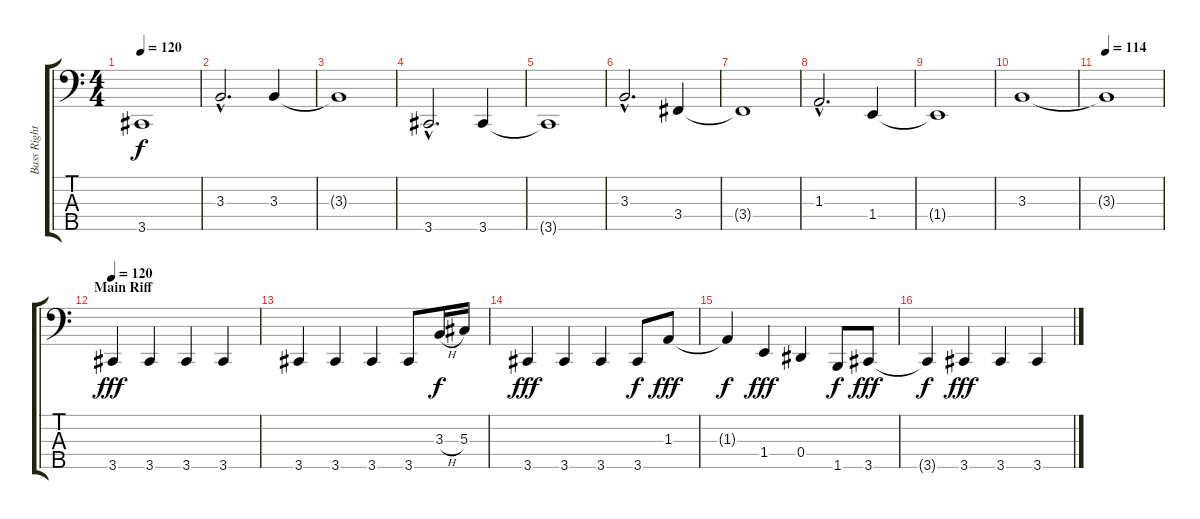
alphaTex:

\track ("Bass Right" "Bass Right") {instrument electricbassfinger}
\staff {score tabs}
\tuning (Gb2 Db2 Ab1 Eb1 Bb0) {hide}
\ts (4 4)
\tempo 120
\clef f4
\ks c
3.5{t}.1{dy f} |
3.3{hac}.2{d} 3.3.4 |
3.3{t}.1 |
3.5{hac}.2{d} 3.5.4 |
3.5{t}.1 |
3.3{hac}.2{d} 3.4.4 |
3.4{t}.1 |
1.3{hac}.2{d} 1.4.4 |
1.4{t}.1 |
3.3.1 |
\tempo 114
3.3{t}.1 |
\section ("" "Main Riff")
\tempo 120
3.5.4{dy fff} 3.5.4 3.5.4 3.5.4 |
3.5.4 3.5.4 3.5.4 3.5.8 3.3{h}.16{dy f} 5.3.16 |
3.5.4{dy fff} 3.5.4 3.5.4 3.5.8{dy f} 1.3.8{dy fff} |
1.3{t}.4{dy f} 1.4.4{dy fff} 0.4.4 1.5.8{dy f} 3.5.8{dy fff} |
3.5{t}.4{dy f} 3.5.4{dy fff} 3.5.4 3.5.4
